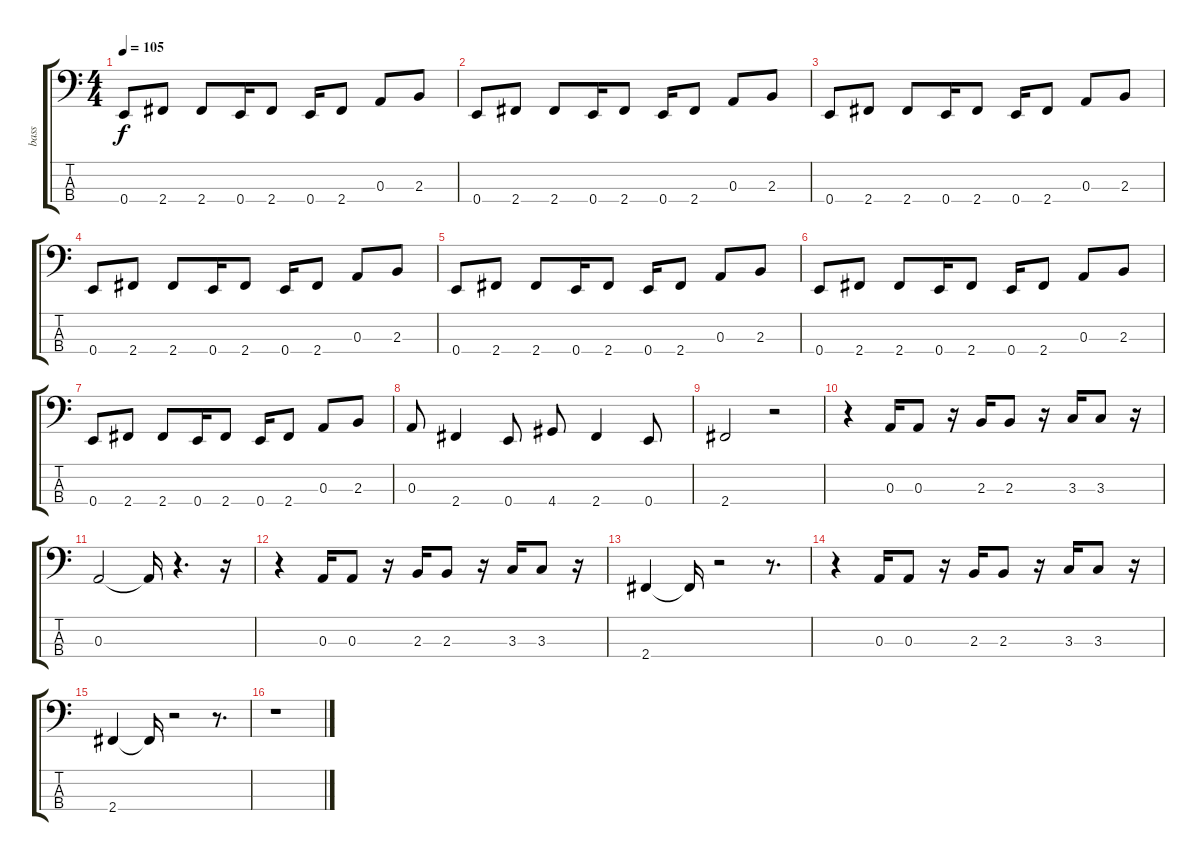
\track ("bass" "bass") {instrument electricbassfinger}
\staff {score tabs}
\tuning (G2 D2 A1 E1) {hide}
\ts (4 4)
\tempo 105
\clef f4
\ks c
0.4.8{dy f} 2.4.8 2.4.8 0.4.16 2.4.8 0.4.16 2.4.8 0.3.8 2.3.8 |
0.4.8 2.4.8 2.4.8 0.4.16 2.4.8 0.4.16 2.4.8 0.3.8 2.3.8 |
0.4.8 2.4.8 2.4.8 0.4.16 2.4.8 0.4.16 2.4.8 0.3.8 2.3.8 |
0.4.8 2.4.8 2.4.8 0.4.16 2.4.8 0.4.16 2.4.8 0.3.8 2.3.8 |
0.4.8 2.4.8 2.4.8 0.4.16 2.4.8 0.4.16 2.4.8 0.3.8 2.3.8 |
0.4.8 2.4.8 2.4.8 0.4.16 2.4.8 0.4.16 2.4.8 0.3.8 2.3.8 |
0.4.8 2.4.8 2.4.8 0.4.16 2.4.8 0.4.16 2.4.8 0.3.8 2.3.8 |
0.3.8 2.4.4 0.4.8 4.4.8 2.4.4 0.4.8 |
2.4.2 r.2 |
r.4 0.3.16 0.3.8 r.16 2.3.16 2.3.8 r.16 3.3.16 3.3.8 r.16 |
0.3.2 0.3{t}.16 r.4{d} r.16 |
r.4 0.3.16 0.3.8 r.16 2.3.16 2.3.8 r.16 3.3.16 3.3.8 r.16 |
2.4.4 2.4{t}.16 r.2 r.8{d} |
r.4 0.3.16 0.3.8 r.16 2.3.16 2.3.8 r.16 3.3.16 3.3.8 r.16 |
2.4.4 2.4{t}.16 r.2 r.8{d} |
r.1
